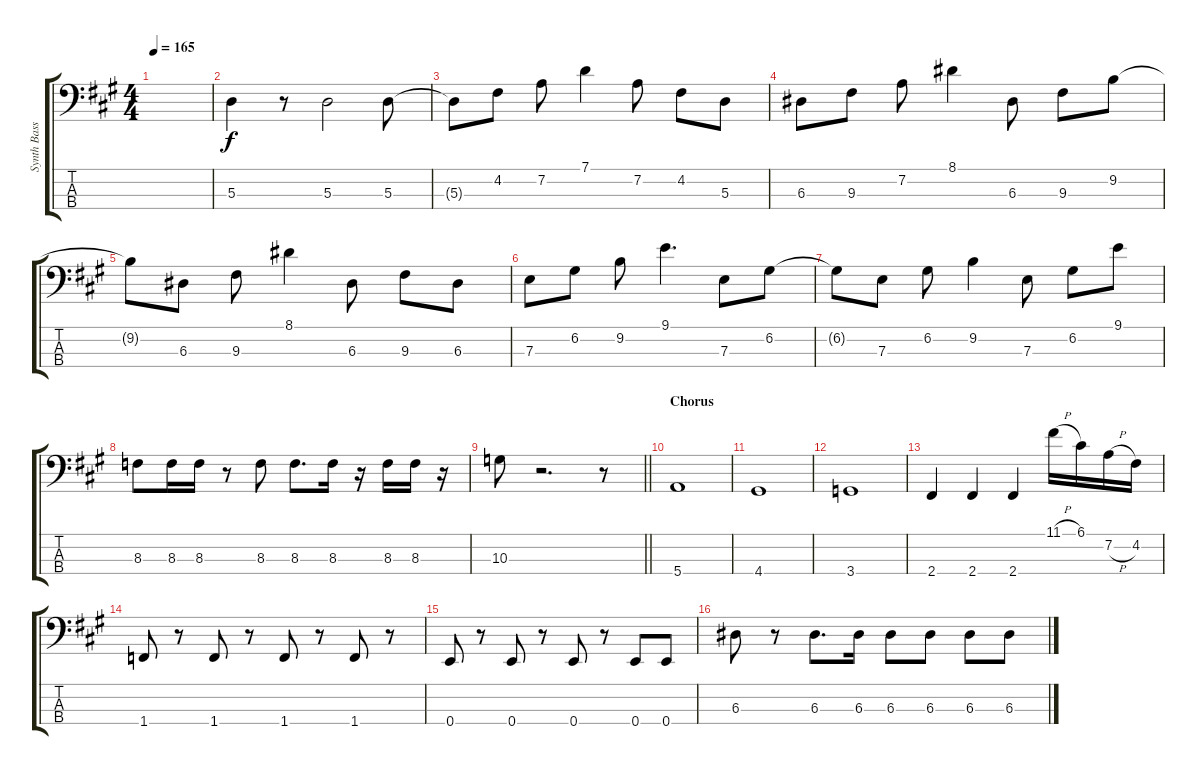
\track ("Synth Bass" "Synth Bass") {instrument synthbass2}
\staff {score tabs}
\tuning (G2 D2 A1 E1) {hide}
\ts (4 4)
\tempo 165
\clef f4
\ks a
|
5.3.4 r.8 5.3.2 5.3.8 |
5.3{t}.8 4.2.8 7.2.8 7.1.4 7.2.8 4.2.8 5.3.8 |
6.3.8 9.3.8 7.2.8 8.1.4 6.3.8 9.3.8 9.2.8 |
9.2{t}.8 6.3.8 9.3.8 8.1.4 6.3.8 9.3.8 6.3.8 |
7.3.8 6.2.8 9.2.8 9.1.4{d} 7.3.8 6.2.8 |
6.2{t}.8 7.3.8 6.2.8 9.2.4 7.3.8 6.2.8 9.1.8 |
8.3.8 8.3.16 8.3.16 r.8 8.3.8 8.3.8{d} 8.3.16 r.16 8.3.16 8.3.16 r.16 |
\barLineRight lightlight
10.3.8 r.2{d} r.8 |
\section ("" "Chorus")
5.4.1 |
4.4.1 |
3.4.1 |
2.4.4 2.4.4 2.4.4 11.1{h}.16 6.1.16 7.2{h}.16 4.2.16 |
1.4.8 r.8 1.4.8 r.8 1.4.8 r.8 1.4.8 r.8 |
0.4.8 r.8 0.4.8 r.8 0.4.8 r.8 0.4.8 0.4.8 |
6.3.8 r.8 6.3.8{d} 6.3.16 6.3.8 6.3.8 6.3.8 6.3.8
